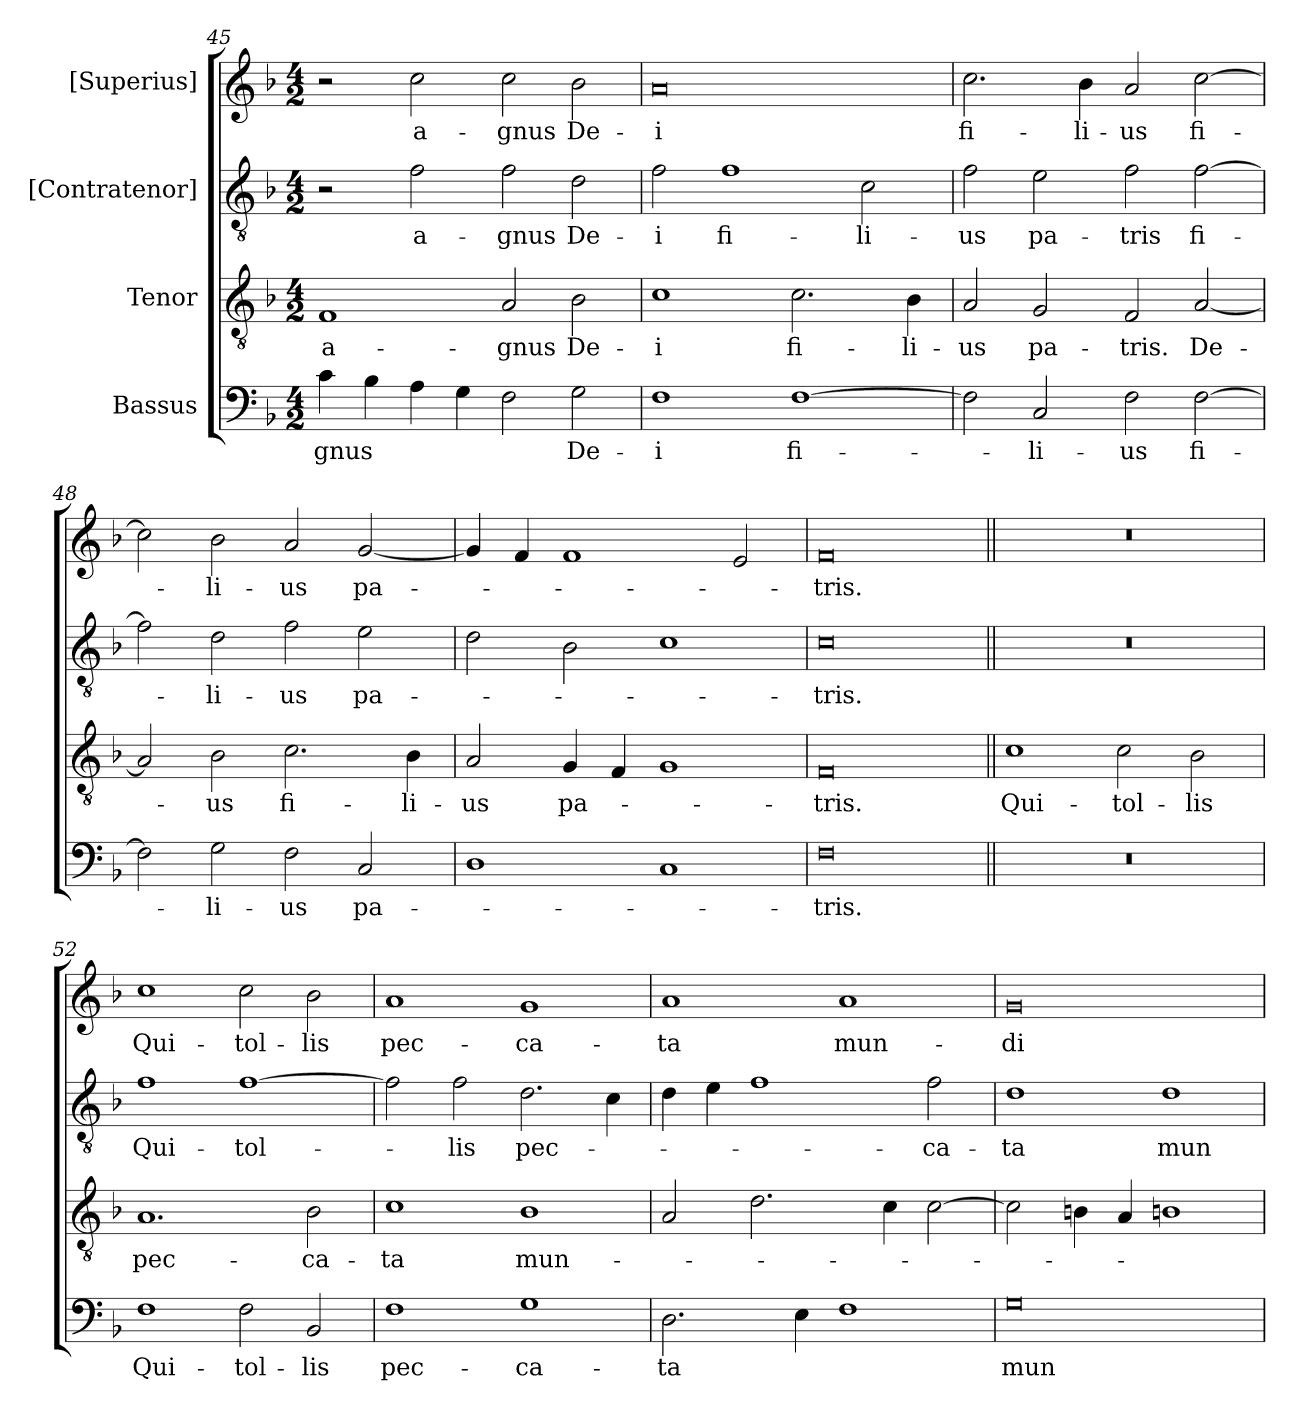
**kern	**text	**kern	**text	**kern	**text	**kern	**text
*part4	*part4	*part3	*part3	*part2	*part2	*part1	*part1
*staff4	*staff4	*staff3	*staff3	*staff2	*staff2	*staff1	*staff1
*I"Bassus	*	*I"Tenor	*	*I"[Contratenor]	*	*I"[Superius]	*
*clefF4	*	*clefGv2	*	*clefGv2	*	*clefG2	*
*k[b-]	*	*k[b-]	*	*k[b-]	*	*k[b-]	*
*M4/2	*	*M4/2	*	*M4/2	*	*M4/2	*
=45	=45	=45	=45	=45	=45	=45	=45
4c\	-gnus	1F/	a-	2r	.	2r	.
4B-\	.	.	.	.	.	.	.
4A\	.	.	.	2f\	a-	2cc\	a-
4G\	.	.	.	.	.	.	.
2F\	.	2A/	-gnus	2f\	-gnus	2cc\	-gnus
2G\	De-	2B-\	De-	2d\	De-	2b-\	De-
=46	=46	=46	=46	=46	=46	=46	=46
1F\	-i	1c\	-i	2f\	-i	0a/	-i
.	.	.	.	1f\	fi-	.	.
[1F\	fi-	2.c\	fi-	.	.	.	.
.	.	.	.	2c\	-li-	.	.
.	.	4B-\	-li-	.	.	.	.
=47	=47	=47	=47	=47	=47	=47	=47
2F\]	.	2A/	-us	2f\	-us	2.cc\	fi-
2C/	-li-	2G/	pa-	2e\	pa-	.	.
.	.	.	.	.	.	4b-\	-li-
2F\	-us	2F/	-tris.	2f\	-tris	2a/	-us
[2F\	fi-	[2A/	De-	[2f\	fi-	[2cc\	fi-
=48	=48	=48	=48	=48	=48	=48	=48
2F\]	.	2A/]	.	2f\]	.	2cc\]	.
2G\	-li-	2B-\	-us	2d\	-li-	2b-\	-li-
2F\	-us	2.c\	fi-	2f\	-us	2a/	-us
2C/	pa-	.	.	2e\	pa-	[2g/	pa-
.	.	4B-\	-li-	.	.	.	.
=49	=49	=49	=49	=49	=49	=49	=49
1D\	.	2A/	-us	2d\	.	4g/]	.
.	.	.	.	.	.	4f/	.
.	.	4G/	pa-	2B-\	.	1f/	.
.	.	4F/	.	.	.	.	.
1C/	.	1G/	.	1c\	.	.	.
.	.	.	.	.	.	2e/	.
=50	=50	=50	=50	=50	=50	=50	=50
0F\	-tris.	0F/	-tris.	0c\	-tris.	0f/	-tris.
=51||	=51||	=51||	=51||	=51||	=51||	=51||	=51||
0r	.	1c\	Qui-	0r	.	0r	.
.	.	2c\	tol-	.	.	.	.
.	.	2B-\	-lis	.	.	.	.
=52	=52	=52	=52	=52	=52	=52	=52
1F\	Qui-	1.A/	pec-	1f\	Qui-	1cc\	Qui-
2F\	tol-	.	.	[1f\	tol-	2cc\	tol-
2BB-/	-lis	2B-\	-ca-	.	.	2b-\	-lis
=53	=53	=53	=53	=53	=53	=53	=53
1F\	pec-	1c\	-ta	2f\]	.	1a/	pec-
.	.	.	.	2f\	-lis	.	.
1G\	-ca-	1B-\	mun-	2.d\	pec-	1g/	-ca-
.	.	.	.	4c\	.	.	.
=54	=54	=54	=54	=54	=54	=54	=54
2.D\	-ta	2A/	.	4d\	.	1a/	-ta
.	.	.	.	4e\	.	.	.
.	.	2.d\	.	1f\	.	.	.
4E\	.	.	.	.	.	.	.
1F\	.	.	.	.	.	1a/	mun-
.	.	4c\	.	.	.	.	.
.	.	[2c\	.	2f\	-ca-	.	.
=55	=55	=55	=55	=55	=55	=55	=55
0G\	mun-	2c\]	.	1d\	-ta	0g/	-di
.	.	4Bn\	.	.	.	.	.
.	.	4A/	.	.	.	.	.
.	.	1Bn\	.	1d\	mun-	.	.
=	=	=	=	=	=	=	=
*-	*-	*-	*-	*-	*-	*-	*-
